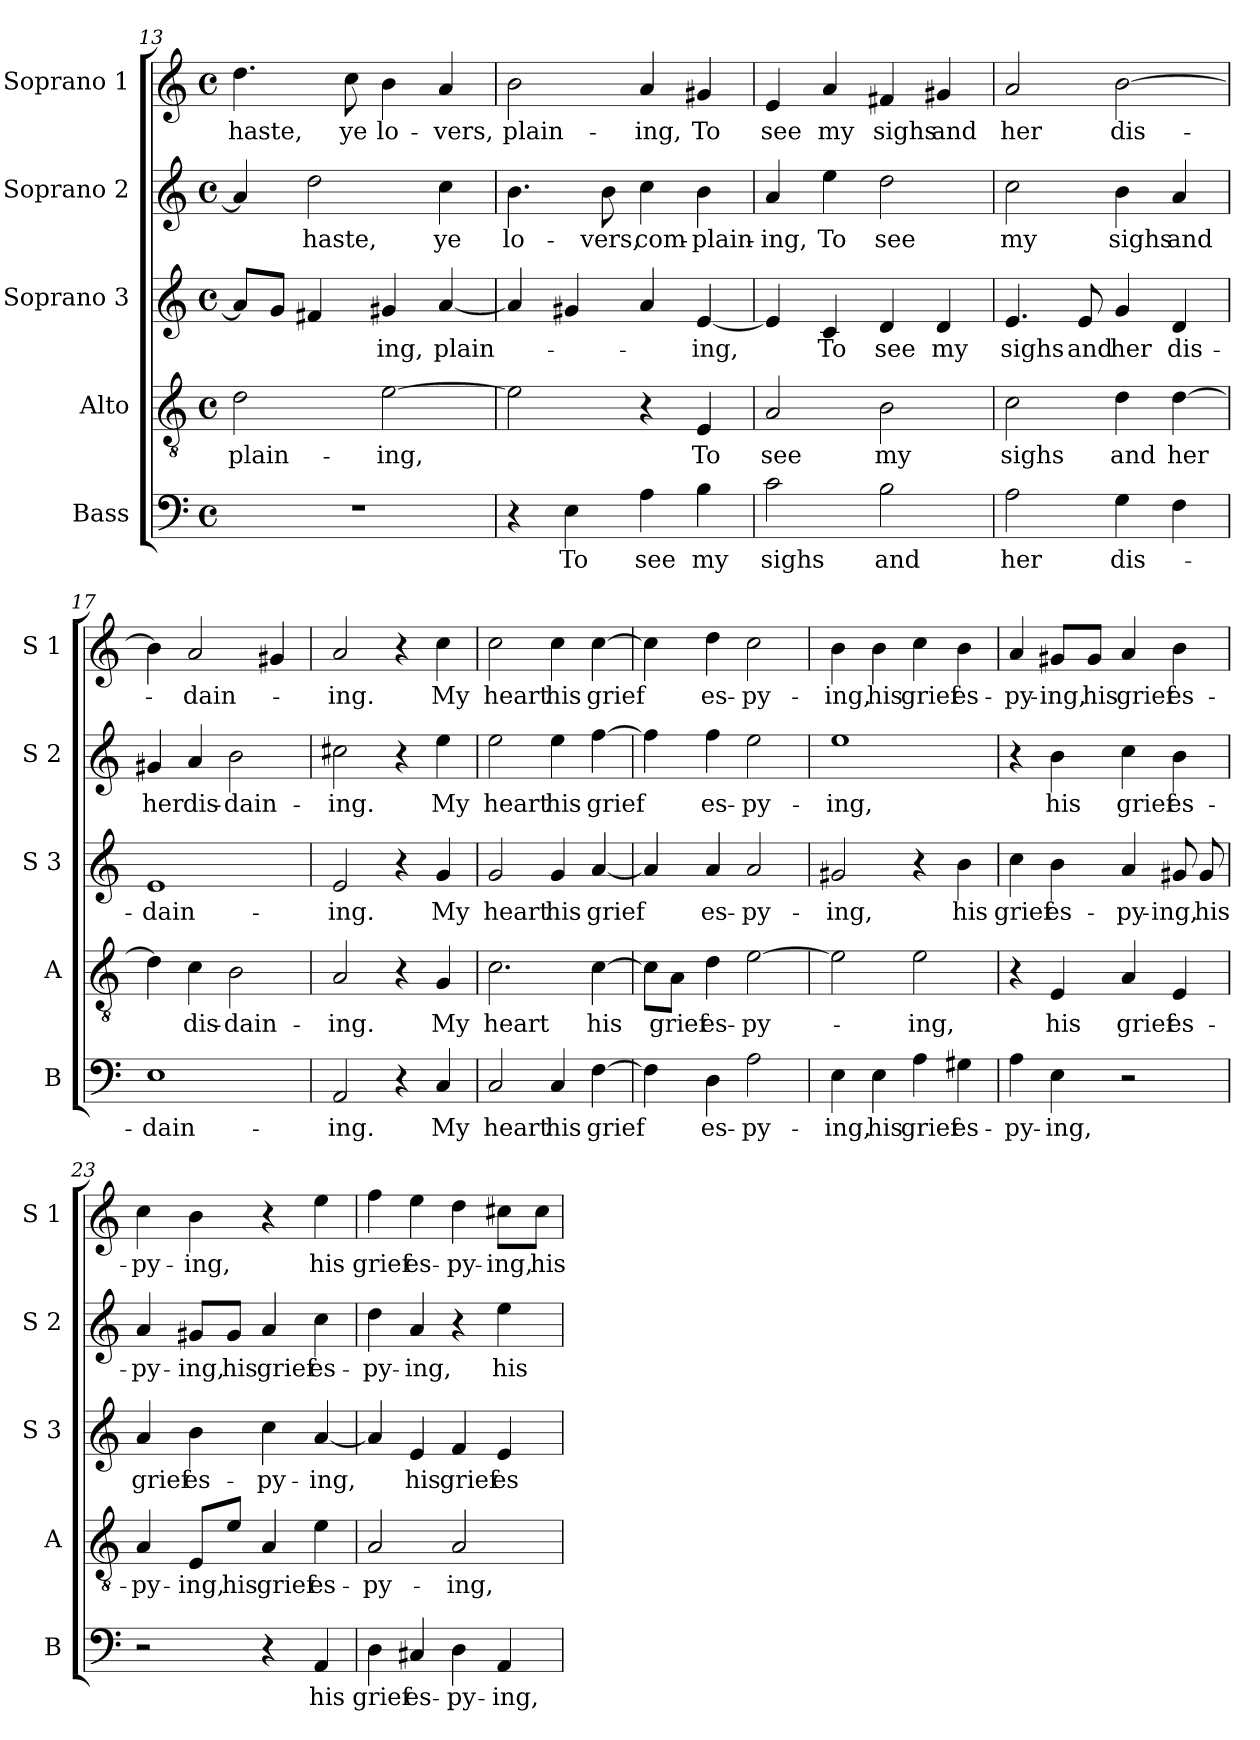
**kern	**text	**kern	**text	**kern	**text	**kern	**text	**kern	**text
*part5	*part5	*part4	*part4	*part3	*part3	*part2	*part2	*part1	*part1
*staff5	*staff5	*staff4	*staff4	*staff3	*staff3	*staff2	*staff2	*staff1	*staff1
*I"Bass	*	*I"Alto	*	*I"Soprano 3	*	*I"Soprano 2	*	*I"Soprano 1	*
*I'B	*	*I'A	*	*I'S 3	*	*I'S 2	*	*I'S 1	*
*clefF4	*	*clefGv2	*	*clefG2	*	*clefG2	*	*clefG2	*
*k[]	*	*k[]	*	*k[]	*	*k[]	*	*k[]	*
*C:	*	*C:	*	*C:	*	*C:	*	*C:	*
*M4/4	*	*M4/4	*	*M4/4	*	*M4/4	*	*M4/4	*
*met(c)	*	*met(c)	*	*met(c)	*	*met(c)	*	*met(c)	*
=13	=13	=13	=13	=13	=13	=13	=13	=13	=13
!	!	!	!LO:LY:b	!	!	!	!	!	!LO:LY:b
1r	.	2d\	plain-	8a/L]	.	4a/]	.	4.dd\	haste,
.	.	.	.	8g/J	.	.	.	.	.
!	!	!	!	!	!	!	!LO:LY:b	!	!
.	.	.	.	4f#X/	.	2dd\	haste,	.	.
!	!	!	!	!	!	!	!	!	!LO:LY:b
.	.	.	.	.	.	.	.	8cc\	ye
!	!	!	!LO:LY:b	!	!LO:LY:b	!	!	!	!LO:LY:b
.	.	[2e\	-ing,	4g#X/	-ing,	.	.	4b\	lo-
!	!	!	!	!	!LO:LY:b	!	!LO:LY:b	!	!LO:LY:b
.	.	.	.	[4a/	plain-	4cc\	ye	4a/	-vers,
!!LO:LB:g=z
=14	=14	=14	=14	=14	=14	=14	=14	=14	=14
!	!	!	!	!	!	!	!LO:LY:b	!	!LO:LY:b
4r	.	2e\]	.	4a/]	.	4.b\	lo-	2b\	plain-
!	!LO:LY:b	!	!	!	!	!	!	!	!
4E\	To	.	.	4g#X/	.	.	.	.	.
!	!	!	!	!	!	!	!LO:LY:b	!	!
.	.	.	.	.	.	8b\	-vers,	.	.
!	!LO:LY:b	!	!	!	!	!	!LO:LY:b	!	!LO:LY:b
4A\	see	4r	.	4a/	.	4cc\	com-	4a/	-ing,
!	!LO:LY:b	!	!LO:LY:b	!	!LO:LY:b	!	!LO:LY:b	!	!LO:LY:b
4B\	my	4E/	To	[4e/	-ing,	4b\	-plain-	4g#X/	To
=15	=15	=15	=15	=15	=15	=15	=15	=15	=15
!	!LO:LY:b	!	!LO:LY:b	!	!	!	!LO:LY:b	!	!LO:LY:b
2c\	sighs	2A/	see	4e/]	.	4a/	-ing,	4e/	see
!	!	!	!	!	!LO:LY:b	!	!LO:LY:b	!	!LO:LY:b
.	.	.	.	4c/	To	4ee\	To	4a/	my
!	!LO:LY:b	!	!LO:LY:b	!	!LO:LY:b	!	!LO:LY:b	!	!LO:LY:b
2B\	and	2B\	my	4d/	see	2dd\	see	4f#X/	sighs
!	!	!	!	!	!LO:LY:b	!	!	!	!LO:LY:b
.	.	.	.	4d/	my	.	.	4g#X/	and
=16	=16	=16	=16	=16	=16	=16	=16	=16	=16
!	!LO:LY:b	!	!LO:LY:b	!	!LO:LY:b	!	!LO:LY:b	!	!LO:LY:b
2A\	her	2c\	sighs	4.e/	sighs	2cc\	my	2a/	her
!	!	!	!	!	!LO:LY:b	!	!	!	!
.	.	.	.	8e/	and	.	.	.	.
!	!LO:LY:b	!	!LO:LY:b	!	!LO:LY:b	!	!LO:LY:b	!	!LO:LY:b
4G\	dis-	4d\	and	4g/	her	4b\	sighs	[2b\	dis-
!	!	!	!LO:LY:b	!	!LO:LY:b	!	!LO:LY:b	!	!
4F\	.	[4d\	her	4d/	dis-	4a/	and	.	.
=17	=17	=17	=17	=17	=17	=17	=17	=17	=17
!	!LO:LY:b	!	!	!	!LO:LY:b	!	!LO:LY:b	!	!
1E	-dain-	4d\]	.	1e	-dain-	4g#X/	her	4b\]	.
!	!	!	!LO:LY:b	!	!	!	!LO:LY:b	!	!LO:LY:b
.	.	4c\	dis-	.	.	4a/	dis-	2a/	-dain-
!	!	!	!LO:LY:b	!	!	!	!LO:LY:b	!	!
.	.	2B\	-dain-	.	.	2b\	-dain-	.	.
.	.	.	.	.	.	.	.	4g#X/	.
=18	=18	=18	=18	=18	=18	=18	=18	=18	=18
!	!LO:LY:b	!	!LO:LY:b	!	!LO:LY:b	!	!LO:LY:b	!	!LO:LY:b
2AA/	ing.	2A/	-ing.	2e/	ing.	2cc#X\	ing.	2a/	-ing.
4r	.	4r	.	4r	.	4r	.	4r	.
!	!LO:LY:b	!	!LO:LY:b	!	!LO:LY:b	!	!LO:LY:b	!	!LO:LY:b
4C/	My	4G/	My	4g/	My	4ee\	My	4cc\	My
=19	=19	=19	=19	=19	=19	=19	=19	=19	=19
!	!LO:LY:b	!	!LO:LY:b	!	!LO:LY:b	!	!LO:LY:b	!	!LO:LY:b
2C/	heart	2.c\	heart	2g/	heart	2ee\	heart	2cc\	heart
!	!LO:LY:b	!	!	!	!LO:LY:b	!	!LO:LY:b	!	!LO:LY:b
4C/	his	.	.	4g/	his	4ee\	his	4cc\	his
!	!LO:LY:b	!	!LO:LY:b	!	!LO:LY:b	!	!LO:LY:b	!	!LO:LY:b
[4F\	grief	[4c\	his	[4a/	grief	[4ff\	grief	[4cc\	grief
!!LO:LB:g=z
=20	=20	=20	=20	=20	=20	=20	=20	=20	=20
4F\]	.	8c\L]	.	4a/]	.	4ff\]	.	4cc\]	.
!	!	!	!LO:LY:b	!	!	!	!	!	!
.	.	8A\J	grief	.	.	.	.	.	.
!	!LO:LY:b	!	!LO:LY:b	!	!LO:LY:b	!	!LO:LY:b	!	!LO:LY:b
4D\	es-	4d\	es-	4a/	es-	4ff\	es-	4dd\	es-
!	!LO:LY:b	!	!LO:LY:b	!	!LO:LY:b	!	!LO:LY:b	!	!LO:LY:b
2A\	-py-	[2e\	-py-	2a/	-py-	2ee\	-py-	2cc\	-py-
=21	=21	=21	=21	=21	=21	=21	=21	=21	=21
!	!LO:LY:b	!	!	!	!LO:LY:b	!	!LO:LY:b	!	!LO:LY:b
4E\	-ing,	2e\]	.	2g#X/	-ing,	1ee	-ing,	4b\	-ing,
!	!LO:LY:b	!	!	!	!	!	!	!	!LO:LY:b
4E\	his	.	.	.	.	.	.	4b\	his
!	!LO:LY:b	!	!LO:LY:b	!	!	!	!	!	!LO:LY:b
4A\	grief	2e\	-ing,	4r	.	.	.	4cc\	grief
!	!LO:LY:b	!	!	!	!LO:LY:b	!	!	!	!LO:LY:b
4G#X\	es-	.	.	4b\	his	.	.	4b\	es-
=22	=22	=22	=22	=22	=22	=22	=22	=22	=22
!	!LO:LY:b	!	!	!	!LO:LY:b	!	!	!	!LO:LY:b
4A\	-py-	4r	.	4cc\	grief	4r	.	4a/	-py-
!	!LO:LY:b	!	!LO:LY:b	!	!LO:LY:b	!	!LO:LY:b	!	!LO:LY:b
4E\	-ing,	4E/	his	4b\	es-	4b\	his	8g#X/L	-ing,
!	!	!	!	!	!	!	!	!	!LO:LY:b
.	.	.	.	.	.	.	.	8g#/J	his
!	!	!	!LO:LY:b	!	!LO:LY:b	!	!LO:LY:b	!	!LO:LY:b
2r	.	4A/	grief	4a/	-py-	4cc\	grief	4a/	grief
!	!	!	!LO:LY:b	!	!LO:LY:b	!	!LO:LY:b	!	!LO:LY:b
.	.	4E/	es-	8g#X/	-ing,	4b\	es-	4b\	es-
!	!	!	!	!	!LO:LY:b	!	!	!	!
.	.	.	.	8g#/	his	.	.	.	.
=23	=23	=23	=23	=23	=23	=23	=23	=23	=23
!	!	!	!LO:LY:b	!	!LO:LY:b	!	!LO:LY:b	!	!LO:LY:b
2r	.	4A/	-py-	4a/	grief	4a/	-py-	4cc\	-py-
!	!	!	!LO:LY:b	!	!LO:LY:b	!	!LO:LY:b	!	!LO:LY:b
.	.	8E/L	-ing,	4b\	es-	8g#X/L	-ing,	4b\	-ing,
!	!	!	!LO:LY:b	!	!	!	!LO:LY:b	!	!
.	.	8e/J	his	.	.	8g#/J	his	.	.
!	!	!	!LO:LY:b	!	!LO:LY:b	!	!LO:LY:b	!	!
4r	.	4A/	grief	4cc\	-py-	4a/	grief	4r	.
!	!LO:LY:b	!	!LO:LY:b	!	!LO:LY:b	!	!LO:LY:b	!	!LO:LY:b
4AA/	his	4e\	es-	[4a/	-ing,	4cc\	es-	4ee\	his
=24	=24	=24	=24	=24	=24	=24	=24	=24	=24
!	!LO:LY:b	!	!LO:LY:b	!	!	!	!LO:LY:b	!	!LO:LY:b
4D\	grief	2A/	-py-	4a/]	.	4dd\	-py-	4ff\	grief
!	!LO:LY:b	!	!	!	!LO:LY:b	!	!LO:LY:b	!	!LO:LY:b
4C#X/	es-	.	.	4e/	his	4a/	-ing,	4ee\	es-
!	!LO:LY:b	!	!LO:LY:b	!	!LO:LY:b	!	!	!	!LO:LY:b
4D\	-py-	2A/	-ing,	4f/	grief	4r	.	4dd\	-py-
!	!LO:LY:b	!	!	!	!LO:LY:b	!	!LO:LY:b	!	!LO:LY:b
4AA/	-ing,	.	.	4e/	es-	4ee\	his	8cc#X\L	-ing,
!	!	!	!	!	!	!	!	!	!LO:LY:b
.	.	.	.	.	.	.	.	8cc#\J	his
=	=	=	=	=	=	=	=	=	=
*-	*-	*-	*-	*-	*-	*-	*-	*-	*-
